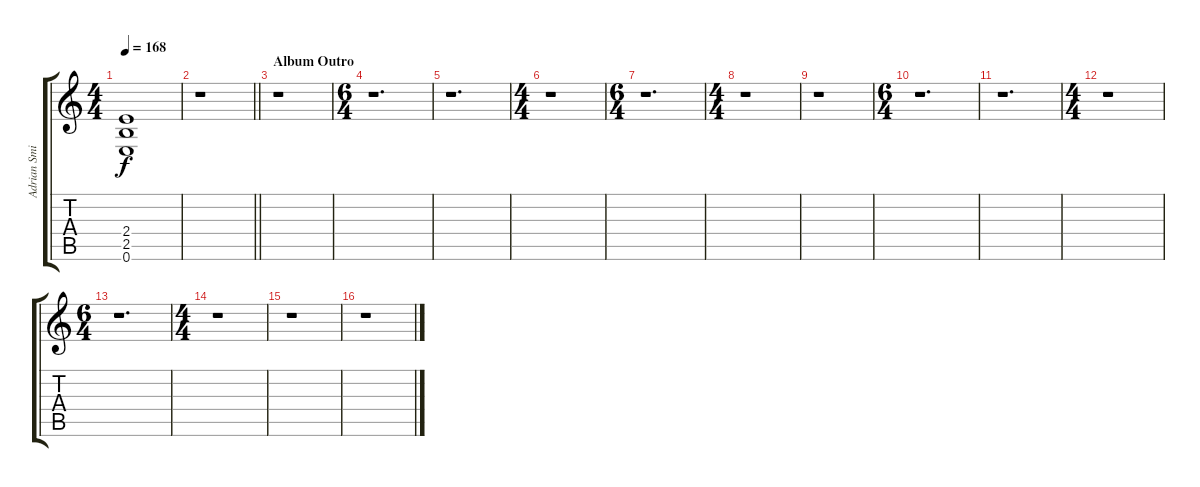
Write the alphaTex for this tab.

\track ("Adrian Smith" "Adrian Smi") {instrument distortionguitar}
\staff {score tabs}
\tuning (E4 B3 G3 D3 A2 E2) {hide}
\ts (4 4)
\tempo 168
\clef g2
\ks c
(2.4 2.5 0.6).1{dy f} |
\barLineRight lightlight
r.1 |
\section ("" "Album Outro")
r.1 |
\ts (6 4)
r.1{d} |
r.1{d} |
\ts (4 4)
r.1 |
\ts (6 4)
r.1{d} |
\ts (4 4)
r.1 |
r.1 |
\ts (6 4)
r.1{d} |
r.1{d} |
\ts (4 4)
r.1 |
\ts (6 4)
r.1{d} |
\ts (4 4)
r.1 |
r.1 |
r.1
